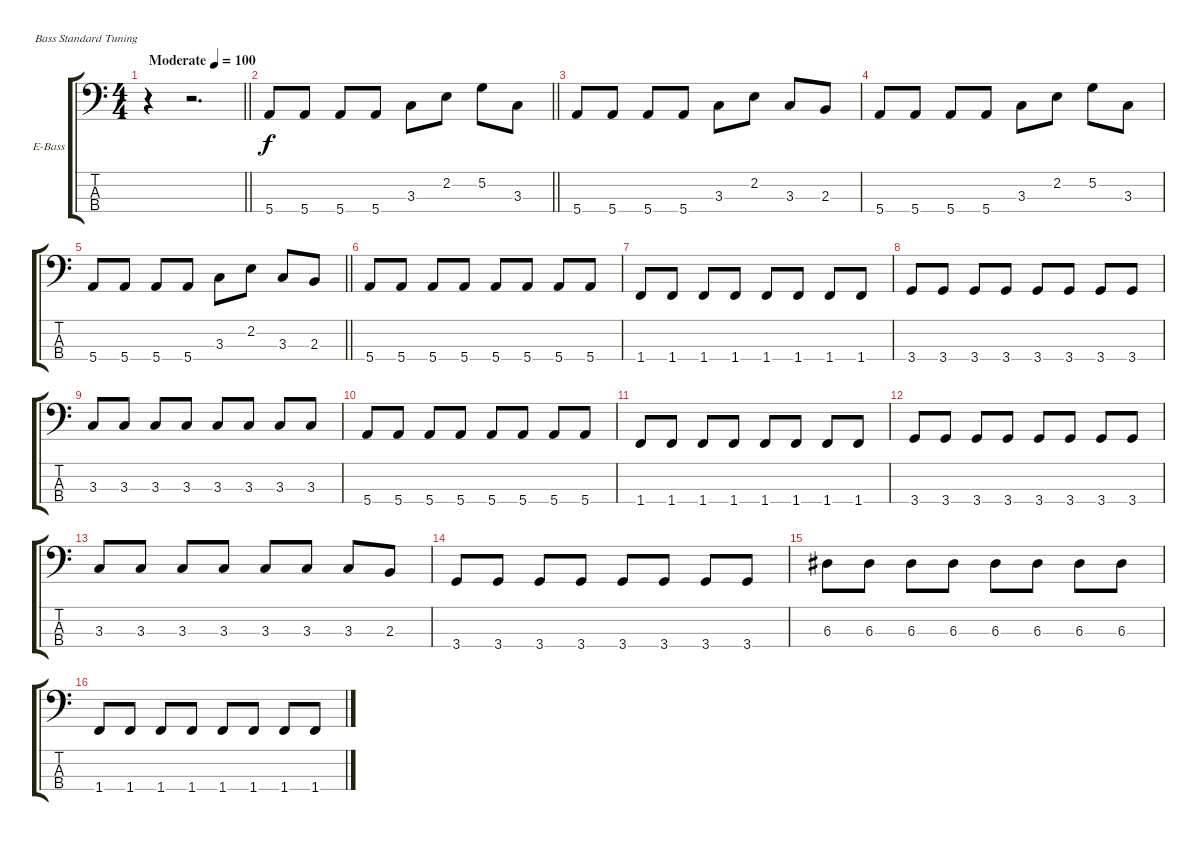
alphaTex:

\bracketExtendMode groupsimilarinstruments
\firstSystemTrackNameOrientation horizontal
\otherSystemsTrackNameOrientation horizontal
\track ("Bass" "E-Bass") {instrument electricbassfinger}
\staff {score tabs}
\tuning (G2 D2 A1 E1)
\ts (4 4)
\beaming (8 2 2 2 2)
\tempo (100 "Moderate")
\clef f4
\barLineRight lightlight
\ks c
r.4{dy f instrument electricbassfinger} r.2{d} |
\barLineRight lightlight
5.4.8 5.4.8 5.4.8 5.4.8 3.3.8 2.2.8 5.2.8 3.3.8 |
5.4.8 5.4.8 5.4.8 5.4.8 3.3.8 2.2.8 3.3.8 2.3.8 |
5.4.8 5.4.8 5.4.8 5.4.8 3.3.8 2.2.8 5.2.8 3.3.8 |
\barLineRight lightlight
5.4.8 5.4.8 5.4.8 5.4.8 3.3.8 2.2.8 3.3.8 2.3.8 |
5.4.8 5.4.8 5.4.8 5.4.8 5.4.8 5.4.8 5.4.8 5.4.8 |
1.4.8 1.4.8 1.4.8 1.4.8 1.4.8 1.4.8 1.4.8 1.4.8 |
3.4.8 3.4.8 3.4.8 3.4.8 3.4.8 3.4.8 3.4.8 3.4.8 |
3.3.8 3.3.8 3.3.8 3.3.8 3.3.8 3.3.8 3.3.8 3.3.8 |
5.4.8 5.4.8 5.4.8 5.4.8 5.4.8 5.4.8 5.4.8 5.4.8 |
1.4.8 1.4.8 1.4.8 1.4.8 1.4.8 1.4.8 1.4.8 1.4.8 |
3.4.8 3.4.8 3.4.8 3.4.8 3.4.8 3.4.8 3.4.8 3.4.8 |
3.3.8 3.3.8 3.3.8 3.3.8 3.3.8 3.3.8 3.3.8 2.3.8 |
3.4.8 3.4.8 3.4.8 3.4.8 3.4.8 3.4.8 3.4.8 3.4.8 |
6.3.8 6.3.8 6.3.8 6.3.8 6.3.8 6.3.8 6.3.8 6.3.8 |
1.4.8 1.4.8 1.4.8 1.4.8 1.4.8 1.4.8 1.4.8 1.4.8
